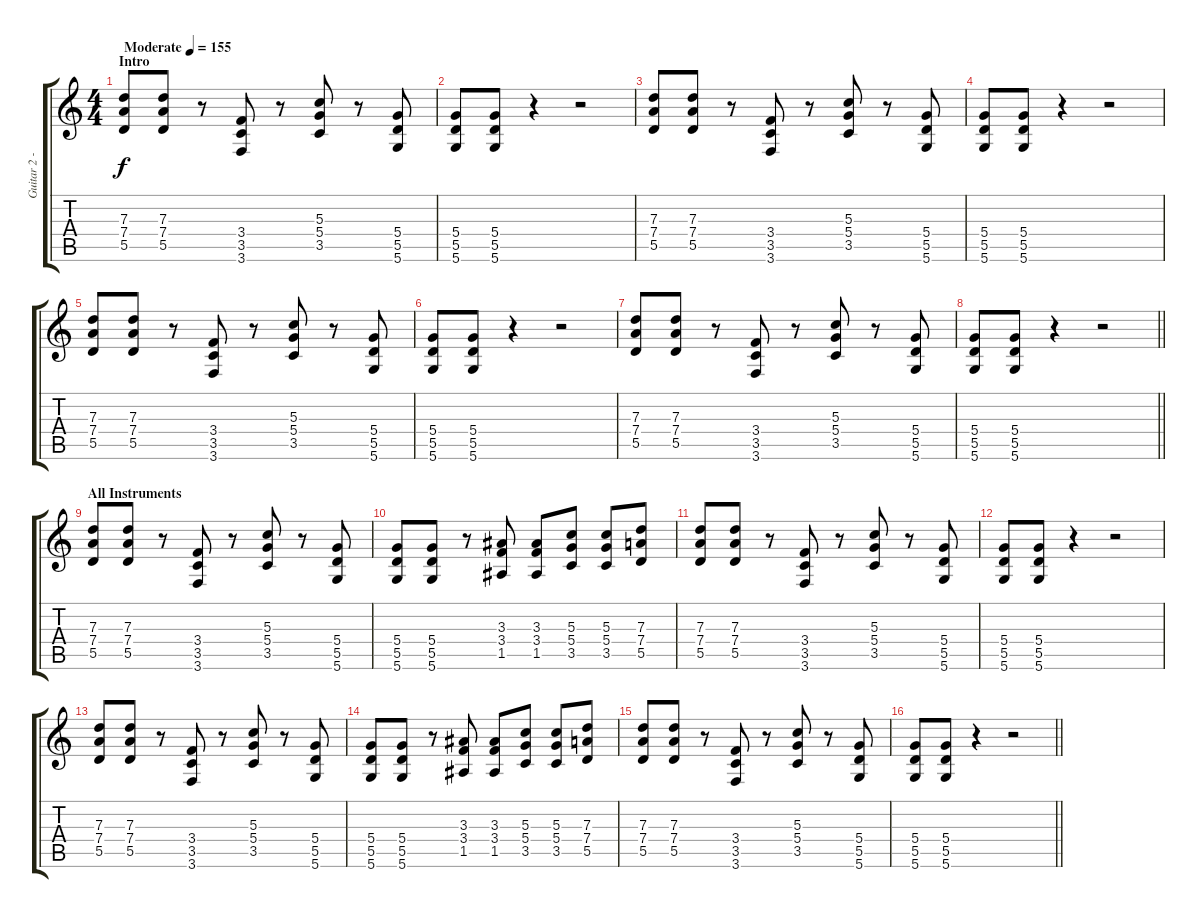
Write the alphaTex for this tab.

\track ("Guitar 2 - Ryan Peak" "Guitar 2 -") {instrument distortionguitar}
\staff {score tabs}
\tuning (E4 B3 G3 D3 A2 D2) {hide}
\ts (4 4)
\section ("" "Intro")
\tempo (155 "Moderate")
\clef g2
\ks c
(7.3 7.4 5.5).8{dy f instrument distortionguitar} (7.3 7.4 5.5).8 r.8 (3.4 3.5 3.6).8 r.8 (5.3 5.4 3.5).8 r.8 (5.4 5.5 5.6).8 |
(5.4 5.5 5.6).8 (5.4 5.5 5.6).8 r.4 r.2 |
(7.3 7.4 5.5).8 (7.3 7.4 5.5).8 r.8 (3.4 3.5 3.6).8 r.8 (5.3 5.4 3.5).8 r.8 (5.4 5.5 5.6).8 |
(5.4 5.5 5.6).8 (5.4 5.5 5.6).8 r.4 r.2 |
(7.3 7.4 5.5).8 (7.3 7.4 5.5).8 r.8 (3.4 3.5 3.6).8 r.8 (5.3 5.4 3.5).8 r.8 (5.4 5.5 5.6).8 |
(5.4 5.5 5.6).8 (5.4 5.5 5.6).8 r.4 r.2 |
(7.3 7.4 5.5).8 (7.3 7.4 5.5).8 r.8 (3.4 3.5 3.6).8 r.8 (5.3 5.4 3.5).8 r.8 (5.4 5.5 5.6).8 |
\barLineRight lightlight
(5.4 5.5 5.6).8 (5.4 5.5 5.6).8 r.4 r.2 |
\section ("" "All Instruments")
(7.3 7.4 5.5).8 (7.3 7.4 5.5).8 r.8 (3.4 3.5 3.6).8 r.8 (5.3 5.4 3.5).8 r.8 (5.4 5.5 5.6).8 |
(5.4 5.5 5.6).8 (5.4 5.5 5.6).8 r.8 (3.3 3.4 1.5).8 (3.3 3.4 1.5).8 (5.3 5.4 3.5).8 (5.3 5.4 3.5).8 (7.3 7.4 5.5).8 |
(7.3 7.4 5.5).8 (7.3 7.4 5.5).8 r.8 (3.4 3.5 3.6).8 r.8 (5.3 5.4 3.5).8 r.8 (5.4 5.5 5.6).8 |
(5.4 5.5 5.6).8 (5.4 5.5 5.6).8 r.4 r.2 |
(7.3 7.4 5.5).8 (7.3 7.4 5.5).8 r.8 (3.4 3.5 3.6).8 r.8 (5.3 5.4 3.5).8 r.8 (5.4 5.5 5.6).8 |
(5.4 5.5 5.6).8 (5.4 5.5 5.6).8 r.8 (3.3 3.4 1.5).8 (3.3 3.4 1.5).8 (5.3 5.4 3.5).8 (5.3 5.4 3.5).8 (7.3 7.4 5.5).8 |
(7.3 7.4 5.5).8 (7.3 7.4 5.5).8 r.8 (3.4 3.5 3.6).8 r.8 (5.3 5.4 3.5).8 r.8 (5.4 5.5 5.6).8 |
\barLineRight lightlight
(5.4 5.5 5.6).8 (5.4 5.5 5.6).8 r.4 r.2
